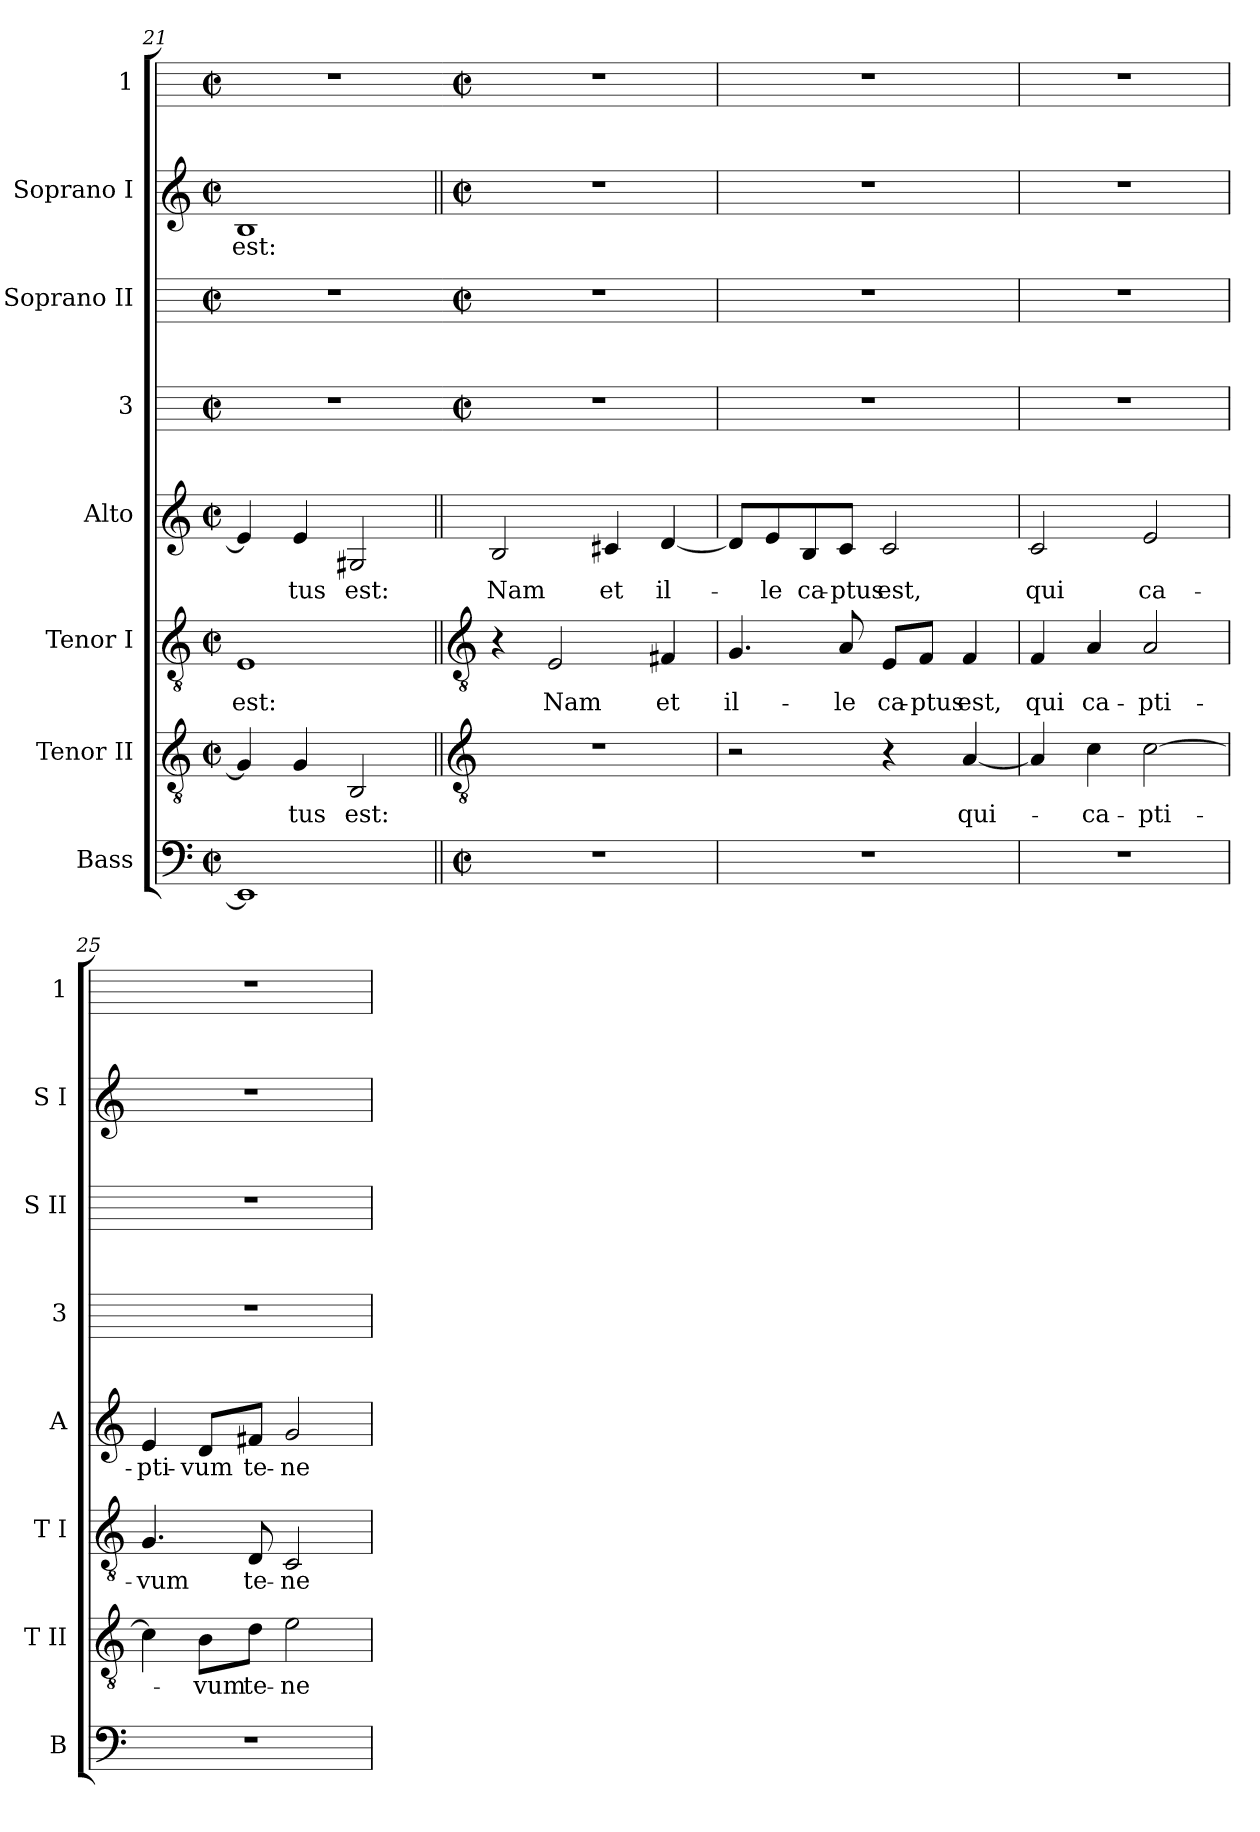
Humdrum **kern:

**kern	**kern	**text	**kern	**text	**kern	**text	**kern	**kern	**kern	**text	**kern
*part8	*part7	*part7	*part6	*part6	*part5	*part5	*part4	*part3	*part2	*part2	*part1
*staff8	*staff7	*staff7	*staff6	*staff6	*staff5	*staff5	*staff4	*staff3	*staff2	*staff2	*staff1
*I"Bass	*I"Tenor II	*	*I"Tenor I	*	*I"Alto	*	*I"3	*I"Soprano II	*I"Soprano I	*	*I"1
*I'B	*I'T II	*	*I'T I	*	*I'A	*	*I'3	*I'S II	*I'S I	*	*I'1
*clefF4	*clefGv2	*	*clefGv2	*	*clefG2	*	*	*	*clefG2	*	*
*k[]	*k[]	*	*k[]	*	*k[]	*	*	*	*k[]	*	*
*C:	*C:	*	*C:	*	*C:	*	*	*	*C:	*	*
*M2/2	*M2/2	*	*M2/2	*	*M2/2	*	*M2/2	*M2/2	*M2/2	*	*M2/2
*met(c|)	*met(c|)	*	*met(c|)	*	*met(c|)	*	*met(c|)	*met(c|)	*met(c|)	*	*met(c|)
=21	=21	=21	=21	=21	=21	=21	=21	=21	=21	=21	=21
!	!	!	!	!LO:LY:b	!	!	!	!	!	!LO:LY:b	!
1EE]	4G]	.	1E	est:	4e]	.	1r	1r	1B	est:	1r
!	!	!LO:LY:b	!	!	!	!LO:LY:b	!	!	!	!	!
.	4G	tus	.	.	4e	tus	.	.	.	.	.
!	!	!LO:LY:b	!	!	!	!LO:LY:b	!	!	!	!	!
.	2BB	est:	.	.	2G#X	est:	.	.	.	.	.
!!LO:LB:g=z
=22||	=22||	=22	=22||	=22	=22||	=22	=22	=22	=22||	=22	=22
*	*clefGv2	*	*clefGv2	*	*	*	*	*	*	*	*
*M2/2	*	*	*	*	*	*	*M2/2	*M2/2	*M2/2	*	*M2/2
*met(c|)	*	*	*	*	*	*	*met(c|)	*met(c|)	*met(c|)	*	*met(c|)
!	!	!	!	!	!	!LO:LY:b	!	!	!	!	!
1r	1r	.	4r	.	2B	Nam	1r	1r	1r	.	1r
!	!	!	!	!LO:LY:b	!	!	!	!	!	!	!
.	.	.	2E	Nam	.	.	.	.	.	.	.
!	!	!	!	!	!	!LO:LY:b	!	!	!	!	!
.	.	.	.	.	4c#X	et	.	.	.	.	.
!	!	!	!	!LO:LY:b	!	!LO:LY:b	!	!	!	!	!
.	.	.	4F#X	et	[4d	il-	.	.	.	.	.
=23	=23	=23	=23	=23	=23	=23	=23	=23	=23	=23	=23
!	!	!	!	!LO:LY:b	!	!	!	!	!	!	!
1r	2r	.	4.G	il-	8d/L]	.	1r	1r	1r	.	1r
!	!	!	!	!	!	!LO:LY:b	!	!	!	!	!
.	.	.	.	.	8e/	le	.	.	.	.	.
!	!	!	!	!	!	!LO:LY:b	!	!	!	!	!
.	.	.	.	.	8B/	ca-	.	.	.	.	.
!	!	!	!	!LO:LY:b	!	!LO:LY:b	!	!	!	!	!
.	.	.	8A	-le	8c/J	-ptus	.	.	.	.	.
!	!	!	!	!LO:LY:b	!	!LO:LY:b	!	!	!	!	!
.	4r	.	8E/L	ca-	2c	est,	.	.	.	.	.
!	!	!	!	!LO:LY:b	!	!	!	!	!	!	!
.	.	.	8F/J	-ptus	.	.	.	.	.	.	.
!	!	!LO:LY:b	!	!LO:LY:b	!	!	!	!	!	!	!
.	[4A	qui-	4F	est,	.	.	.	.	.	.	.
=24	=24	=24	=24	=24	=24	=24	=24	=24	=24	=24	=24
!	!	!	!	!LO:LY:b	!	!LO:LY:b	!	!	!	!	!
1r	4A]	.	4F	qui	2c	qui	1r	1r	1r	.	1r
!	!	!LO:LY:b	!	!LO:LY:b	!	!	!	!	!	!	!
.	4c	ca-	4A	ca-	.	.	.	.	.	.	.
!	!	!LO:LY:b	!	!LO:LY:b	!	!LO:LY:b	!	!	!	!	!
.	[2c	-pti-	2A	-pti-	2e	ca-	.	.	.	.	.
=25	=25	=25	=25	=25	=25	=25	=25	=25	=25	=25	=25
!	!	!	!	!LO:LY:b	!	!LO:LY:b	!	!	!	!	!
1r	4c]	.	4.G	-vum	4e	-pti-	1r	1r	1r	.	1r
!	!	!LO:LY:b	!	!	!	!LO:LY:b	!	!	!	!	!
.	8B\L	vum	.	.	8d/L	-vum	.	.	.	.	.
!	!	!LO:LY:b	!	!LO:LY:b	!	!LO:LY:b	!	!	!	!	!
.	8d\J	te-	8D	te-	8f#X/J	te-	.	.	.	.	.
!	!	!LO:LY:b	!	!LO:LY:b	!	!LO:LY:b	!	!	!	!	!
.	2e	-ne-	2C	-ne-	2g	-ne-	.	.	.	.	.
=	=	=	=	=	=	=	=	=	=	=	=
*-	*-	*-	*-	*-	*-	*-	*-	*-	*-	*-	*-
